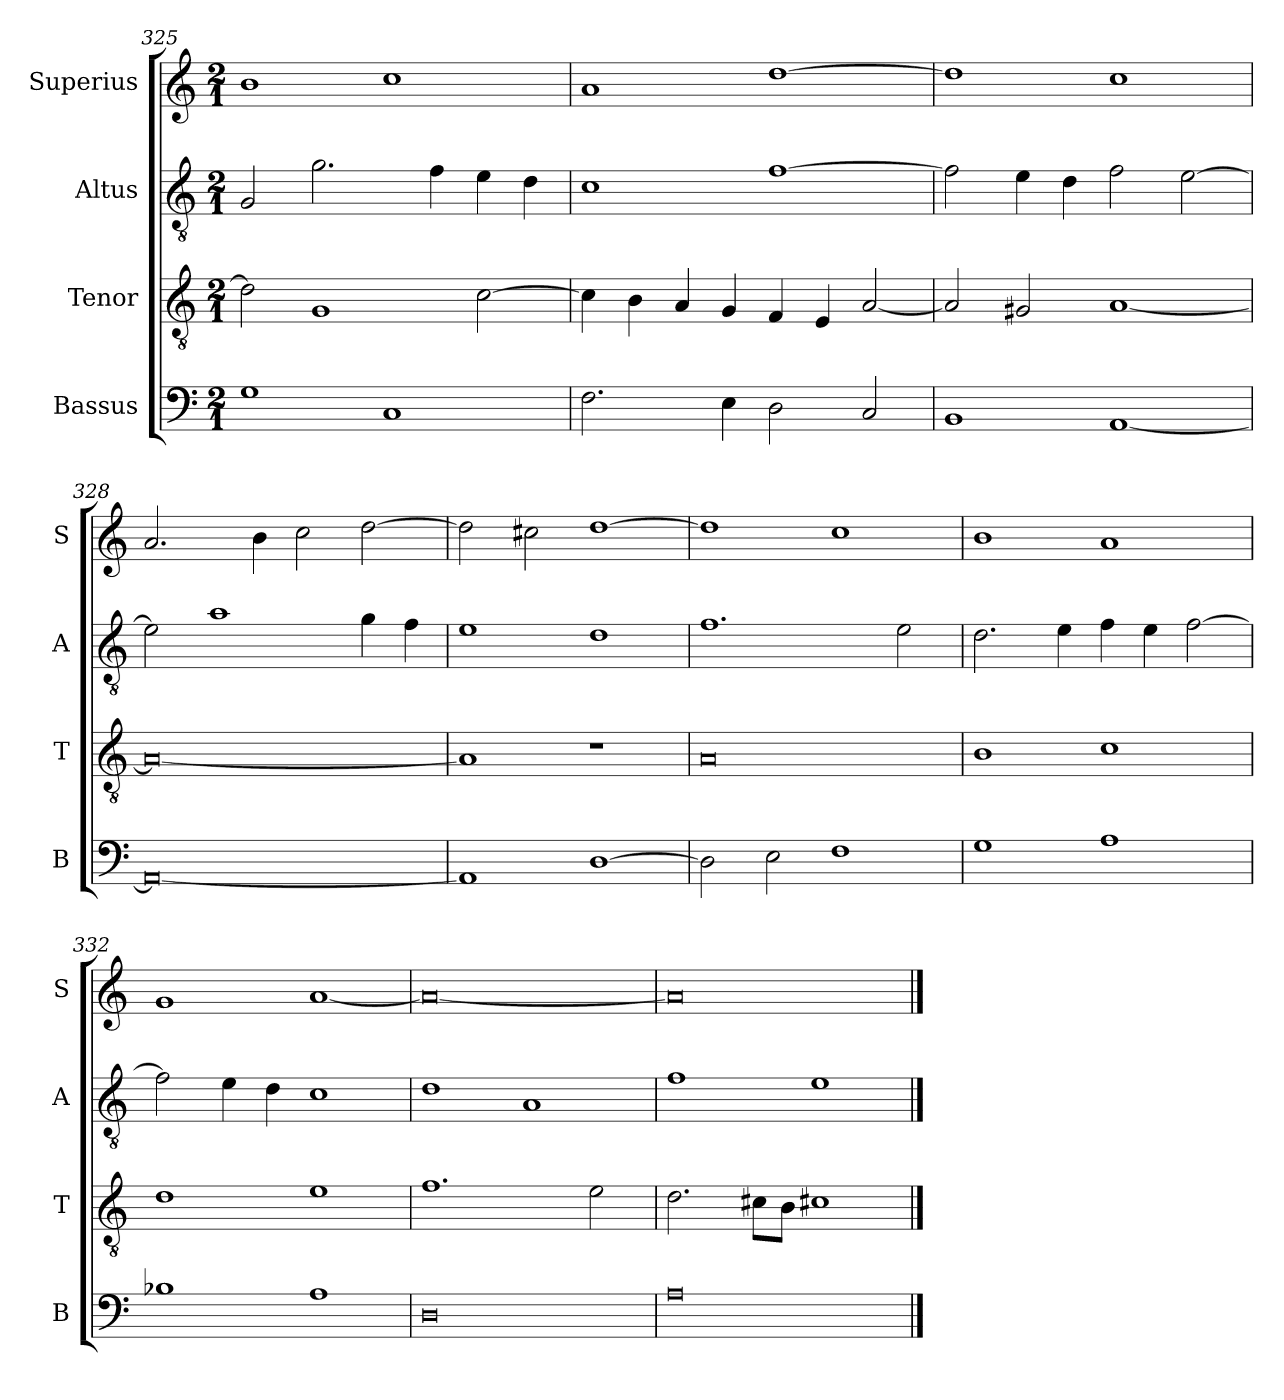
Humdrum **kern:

**kern	**kern	**kern	**kern
*part4	*part3	*part2	*part1
*staff4	*staff3	*staff2	*staff1
*I"Bassus	*I"Tenor	*I"Altus	*I"Superius
*I'B	*I'T	*I'A	*I'S
*clefF4	*clefGv2	*clefGv2	*clefG2
*k[]	*k[]	*k[]	*k[]
*M2/1	*M2/1	*M2/1	*M2/1
=325	=325	=325	=325
1G	2d\]	2G/	1b
.	1G	2.g\	.
1C	.	.	1cc
.	.	4f\	.
.	[2c\	4e\	.
.	.	4d\	.
=326	=326	=326	=326
2.F\	4c\]	1c	1a
.	4B\	.	.
.	4A/	.	.
4E\	4G/	.	.
2D\	4F/	[1f	[1dd
.	4E/	.	.
2C/	[2A/	.	.
=327	=327	=327	=327
1BB	2A/]	2f\]	1dd]
.	2G#X/	4e\	.
.	.	4d\	.
[1AA	[1A	2f\	1cc
.	.	[2e\	.
=328	=328	=328	=328
0AA_	0A_	2e\]	2.a/
.	.	1a	.
.	.	.	4b\
.	.	.	2cc\
.	.	4g\	[2dd\
.	.	4f\	.
=329	=329	=329	=329
1AA]	1A]	1e	2dd\]
.	.	.	2cc#X\
[1D	1r	1d	[1dd
=330	=330	=330	=330
2D\]	0A	1.f	1dd]
2E\	.	.	.
1F	.	.	1cc
.	.	2e\	.
=331	=331	=331	=331
1G	1B	2.d\	1b
.	.	4e\	.
1A	1c	4f\	1a
.	.	4e\	.
.	.	[2f\	.
=332	=332	=332	=332
1B-X	1d	2f\]	1g
.	.	4e\	.
.	.	4d\	.
1A	1e	1c	[1a
=333	=333	=333	=333
0D	1.f	1d	0a_
.	.	1A	.
.	2e\	.	.
=334	=334	=334	=334
0A	2.d\	1f	0a]
.	8c#X\L	.	.
.	8B\J	.	.
.	1c#X	1e	.
==	==	==	==
*-	*-	*-	*-
